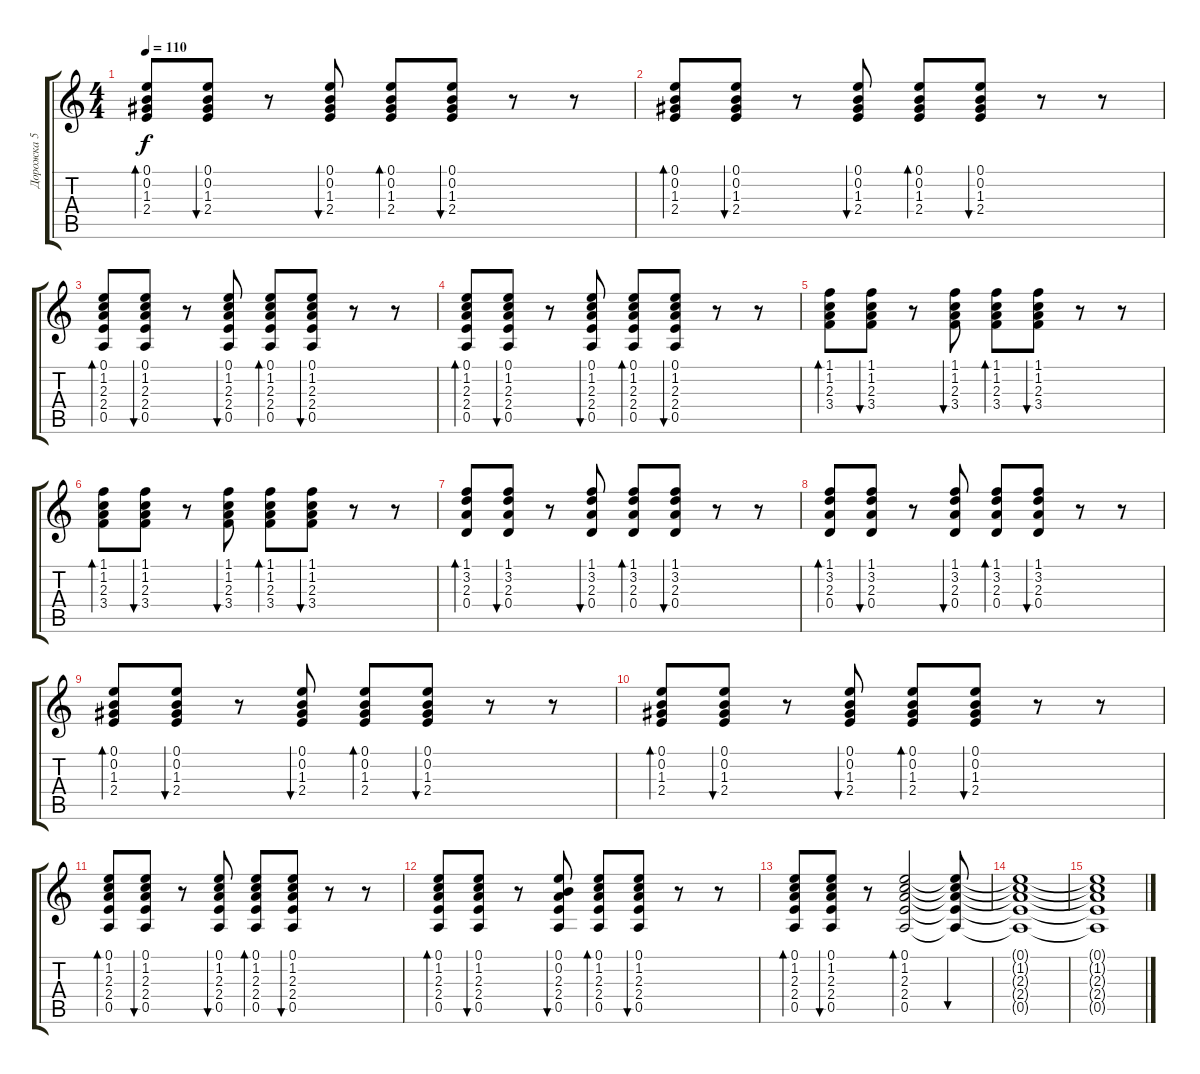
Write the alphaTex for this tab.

\track ("Дорожка 5" "Дорожка 5") {instrument acousticguitarsteel}
\staff {score tabs}
\tuning (E4 B3 G3 D3 A2 E2) {hide}
\ts (4 4)
\tempo 110
\clef g2
\ks c
(0.1 0.2 1.3 2.4).8{bd 60 dy f} (0.1 0.2 1.3 2.4).8{bu 60} r.8 (0.1 0.2 1.3 2.4).8{bu 60} (0.1 0.2 1.3 2.4).8{bd 60} (0.1 0.2 1.3 2.4).8{bu 60} r.8 r.8 |
(0.1 0.2 1.3 2.4).8{bd 60} (0.1 0.2 1.3 2.4).8{bu 60} r.8 (0.1 0.2 1.3 2.4).8{bu 60} (0.1 0.2 1.3 2.4).8{bd 60} (0.1 0.2 1.3 2.4).8{bu 60} r.8 r.8 |
(0.1 1.2 2.3 2.4 0.5).8{bd 60} (0.1 1.2 2.3 2.4 0.5).8{bu 60} r.8 (0.1 1.2 2.3 2.4 0.5).8{bu 60} (0.1 1.2 2.3 2.4 0.5).8{bd 60} (0.1 1.2 2.3 2.4 0.5).8{bu 60} r.8 r.8 |
(0.1 1.2 2.3 2.4 0.5).8{bd 60} (0.1 1.2 2.3 2.4 0.5).8{bu 60} r.8 (0.1 1.2 2.3 2.4 0.5).8{bu 60} (0.1 1.2 2.3 2.4 0.5).8{bd 60} (0.1 1.2 2.3 2.4 0.5).8{bu 60} r.8 r.8 |
(1.1 1.2 2.3 3.4).8{bd 60} (1.1 1.2 2.3 3.4).8{bu 60} r.8 (1.1 1.2 2.3 3.4).8{bu 60} (1.1 1.2 2.3 3.4).8{bd 60} (1.1 1.2 2.3 3.4).8{bu 60} r.8 r.8 |
(1.1 1.2 2.3 3.4).8{bd 60} (1.1 1.2 2.3 3.4).8{bu 60} r.8 (1.1 1.2 2.3 3.4).8{bu 60} (1.1 1.2 2.3 3.4).8{bd 60} (1.1 1.2 2.3 3.4).8{bu 60} r.8 r.8 |
(1.1 3.2 2.3 0.4).8{bd 60} (1.1 3.2 2.3 0.4).8{bu 60} r.8 (1.1 3.2 2.3 0.4).8{bu 60} (1.1 3.2 2.3 0.4).8{bd 60} (1.1 3.2 2.3 0.4).8{bu 60} r.8 r.8 |
(1.1 3.2 2.3 0.4).8{bd 60} (1.1 3.2 2.3 0.4).8{bu 60} r.8 (1.1 3.2 2.3 0.4).8{bu 60} (1.1 3.2 2.3 0.4).8{bd 60} (1.1 3.2 2.3 0.4).8{bu 60} r.8 r.8 |
(0.1 0.2 1.3 2.4).8{bd 60} (0.1 0.2 1.3 2.4).8{bu 60} r.8 (0.1 0.2 1.3 2.4).8{bu 60} (0.1 0.2 1.3 2.4).8{bd 60} (0.1 0.2 1.3 2.4).8{bu 60} r.8 r.8 |
(0.1 0.2 1.3 2.4).8{bd 60} (0.1 0.2 1.3 2.4).8{bu 60} r.8 (0.1 0.2 1.3 2.4).8{bu 60} (0.1 0.2 1.3 2.4).8{bd 60} (0.1 0.2 1.3 2.4).8{bu 60} r.8 r.8 |
(0.1 1.2 2.3 2.4 0.5).8{bd 60} (0.1 1.2 2.3 2.4 0.5).8{bu 60} r.8 (0.1 1.2 2.3 2.4 0.5).8{bu 60} (0.1 1.2 2.3 2.4 0.5).8{bd 60} (0.1 1.2 2.3 2.4 0.5).8{bu 60} r.8 r.8 |
(0.1 1.2 2.3 2.4 0.5).8{bd 60} (0.1 1.2 2.3 2.4 0.5).8{bu 60} r.8 (0.1 0.2 2.3 2.4 0.5).8{bu 60} (0.1 1.2 2.3 2.4 0.5).8{bd 60} (0.1 1.2 2.3 2.4 0.5).8{bu 60} r.8 r.8 |
(0.1 1.2 2.3 2.4 0.5).8{bd 60} (0.1 1.2 2.3 2.4 0.5).8{bu 60} r.8 (0.1 1.2 2.3 2.4 0.5).2{bd 60} (0.1{t} 1.2{t} 2.3{t} 2.4{t} 0.5{t}).8{bu 60} |
(0.1{t} 1.2{t} 2.3{t} 2.4{t} 0.5{t}).1 |
(0.1{t} 1.2{t} 2.3{t} 2.4{t} 0.5{t}).1
